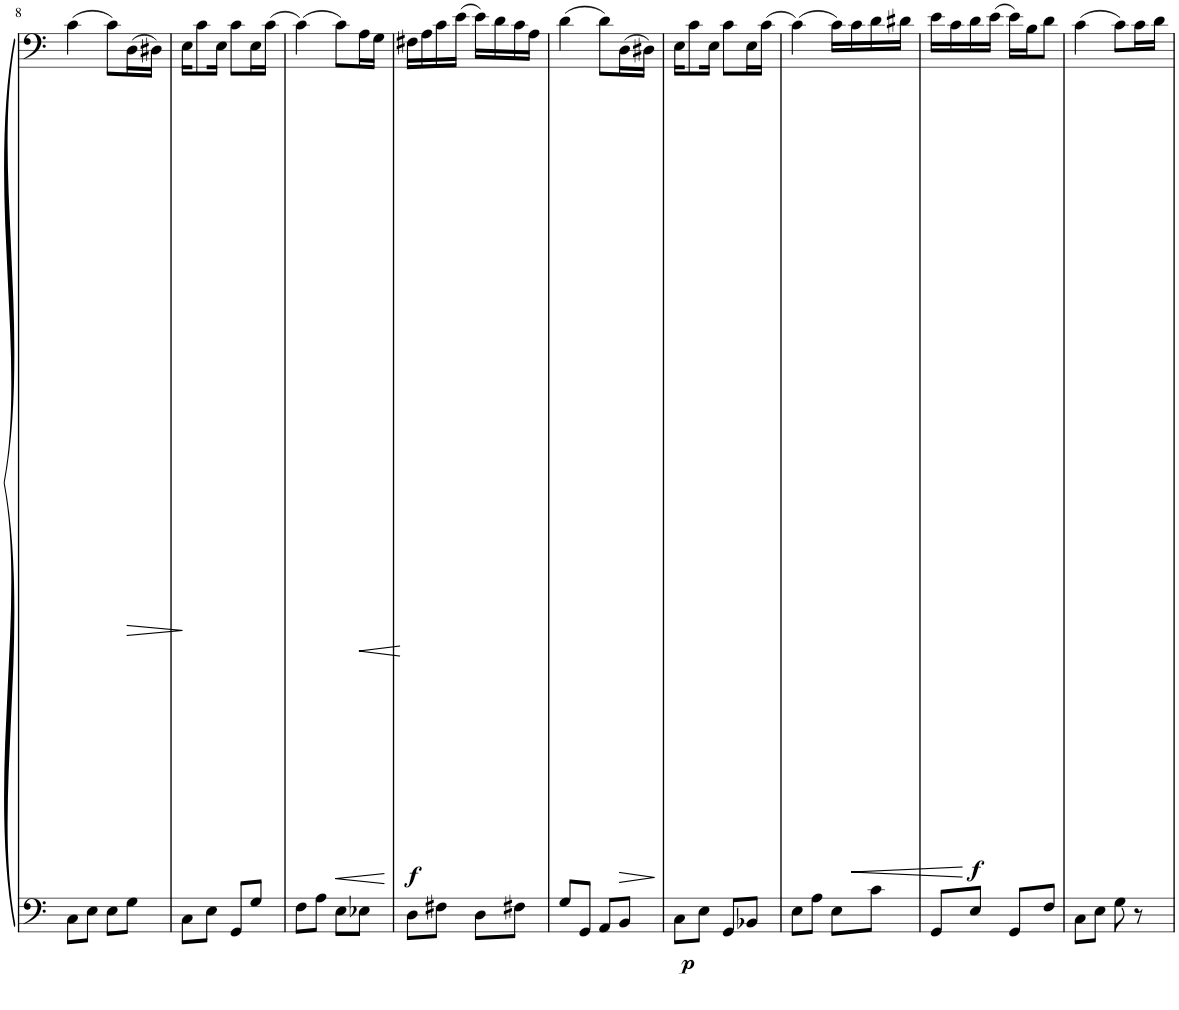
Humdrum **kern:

**kern	**kern	**dynam
*part1	*part1	*part1
*staff2	*staff1	*staff1/2
*I"Piano	*	*
*I'Pno	*	*
!!LO:PB:g=z
*clefF4	*clefF4	*
*k[]	*k[]	*
*M2/4	*M2/4	*
=8	=8	=8
8C\L	(4c\	.
8E\J	.	.
8E\L	8c\L)	.
!	!	!LO:HP:b
8G\J	(16D\L	>
.	16D#X\JJ)	.
.	.	]
=9	=9	=9
8C\L	16E\KL	.
.	8c\	.
8E\J	.	.
.	16E\Jk	.
8GG/L	8c\L	.
8G/J	16E\L	.
.	(16c\JJ	.
=10	=10	=10
8F\L	(4c\)	.
8A\J	.	.
!	!	!LO:HP:b
8E\L	8c\L)	<
!	!	!LO:HP:b
8E-X\J	16A\L	<
.	16G\JJ	.
.	.	[ [
=11	=11	=11
!	!	!LO:DY:b
8D\L	16F#X\LL	f
.	16A\	.
8F#X\J	16c\	.
.	(16e\JJ	.
8D\L	16e\LL)	.
.	16d\	.
8F#X\J	16c\	.
.	16A\JJ	.
=12	=12	=12
8G/L	(4d\	.
8GG/J	.	.
8AA/L	8d\L)	.
!	!	!LO:HP:b
8BB/J	(16D\L	>
.	16D#X\JJ)	.
.	.	]
=13	=13	=13
!	!	!LO:DY:b=2
8C\L	16E\KL	p
.	8c\	.
8E\J	.	.
.	16E\Jk	.
8GG/L	8c\L	.
8BB-X/J	16E\L	.
.	(16c\JJ	.
=14	=14	=14
8E\L	(4c\)	.
8A\J	.	.
8E\L	16c\LL)	.
!	!	!LO:HP:b
.	16c\	<
8c\J	16d\	.
.	16d#X\JJ	.
.	.	[
=15	=15	=15
!	!	!LO:DY:b
8GG/L	16e\LL	f
.	16c\	.
8E/J	16d\	.
.	(16e\JJ	.
8GG/L	16e\LL)	.
.	16B\J	.
8F/J	8d\J	.
=16	=16	=16
8C\L	(4c\	.
8E\J	.	.
8G\	8c\L)	.
8r	16c\L	.
.	16d\JJ	.
=	=	=
*-	*-	*-
